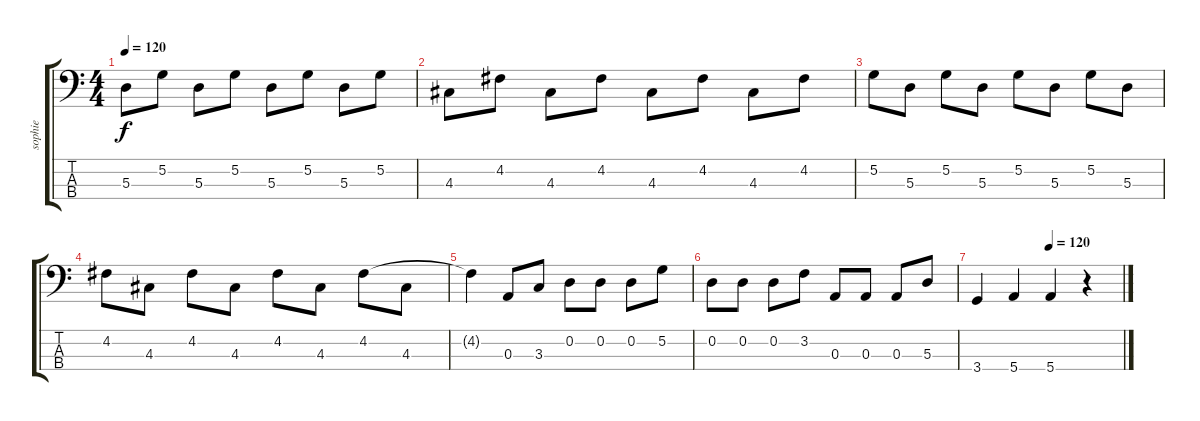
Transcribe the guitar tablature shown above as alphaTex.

\track ("sophie" "sophie") {instrument electricbassfinger}
\staff {score tabs}
\tuning (G2 D2 A1 E1) {hide}
\ts (4 4)
\tempo 120
\clef f4
\ks c
5.3.8{dy f} 5.2.8 5.3.8 5.2.8 5.3.8 5.2.8 5.3.8 5.2.8 |
4.3.8 4.2.8 4.3.8 4.2.8 4.3.8 4.2.8 4.3.8 4.2.8 |
5.2.8 5.3.8 5.2.8 5.3.8 5.2.8 5.3.8 5.2.8 5.3.8 |
4.2.8 4.3.8 4.2.8 4.3.8 4.2.8 4.3.8 4.2.8 4.3.8 |
4.2{t}.4 0.3.8 3.3.8 0.2.8 0.2.8 0.2.8 5.2.8 |
0.2.8 0.2.8 0.2.8 3.2.8 0.3.8 0.3.8 0.3.8 5.3.8 |
\tempo (120 0.5)
3.4.4 5.4.4 5.4.4{volume 13 balance 16} r.4
